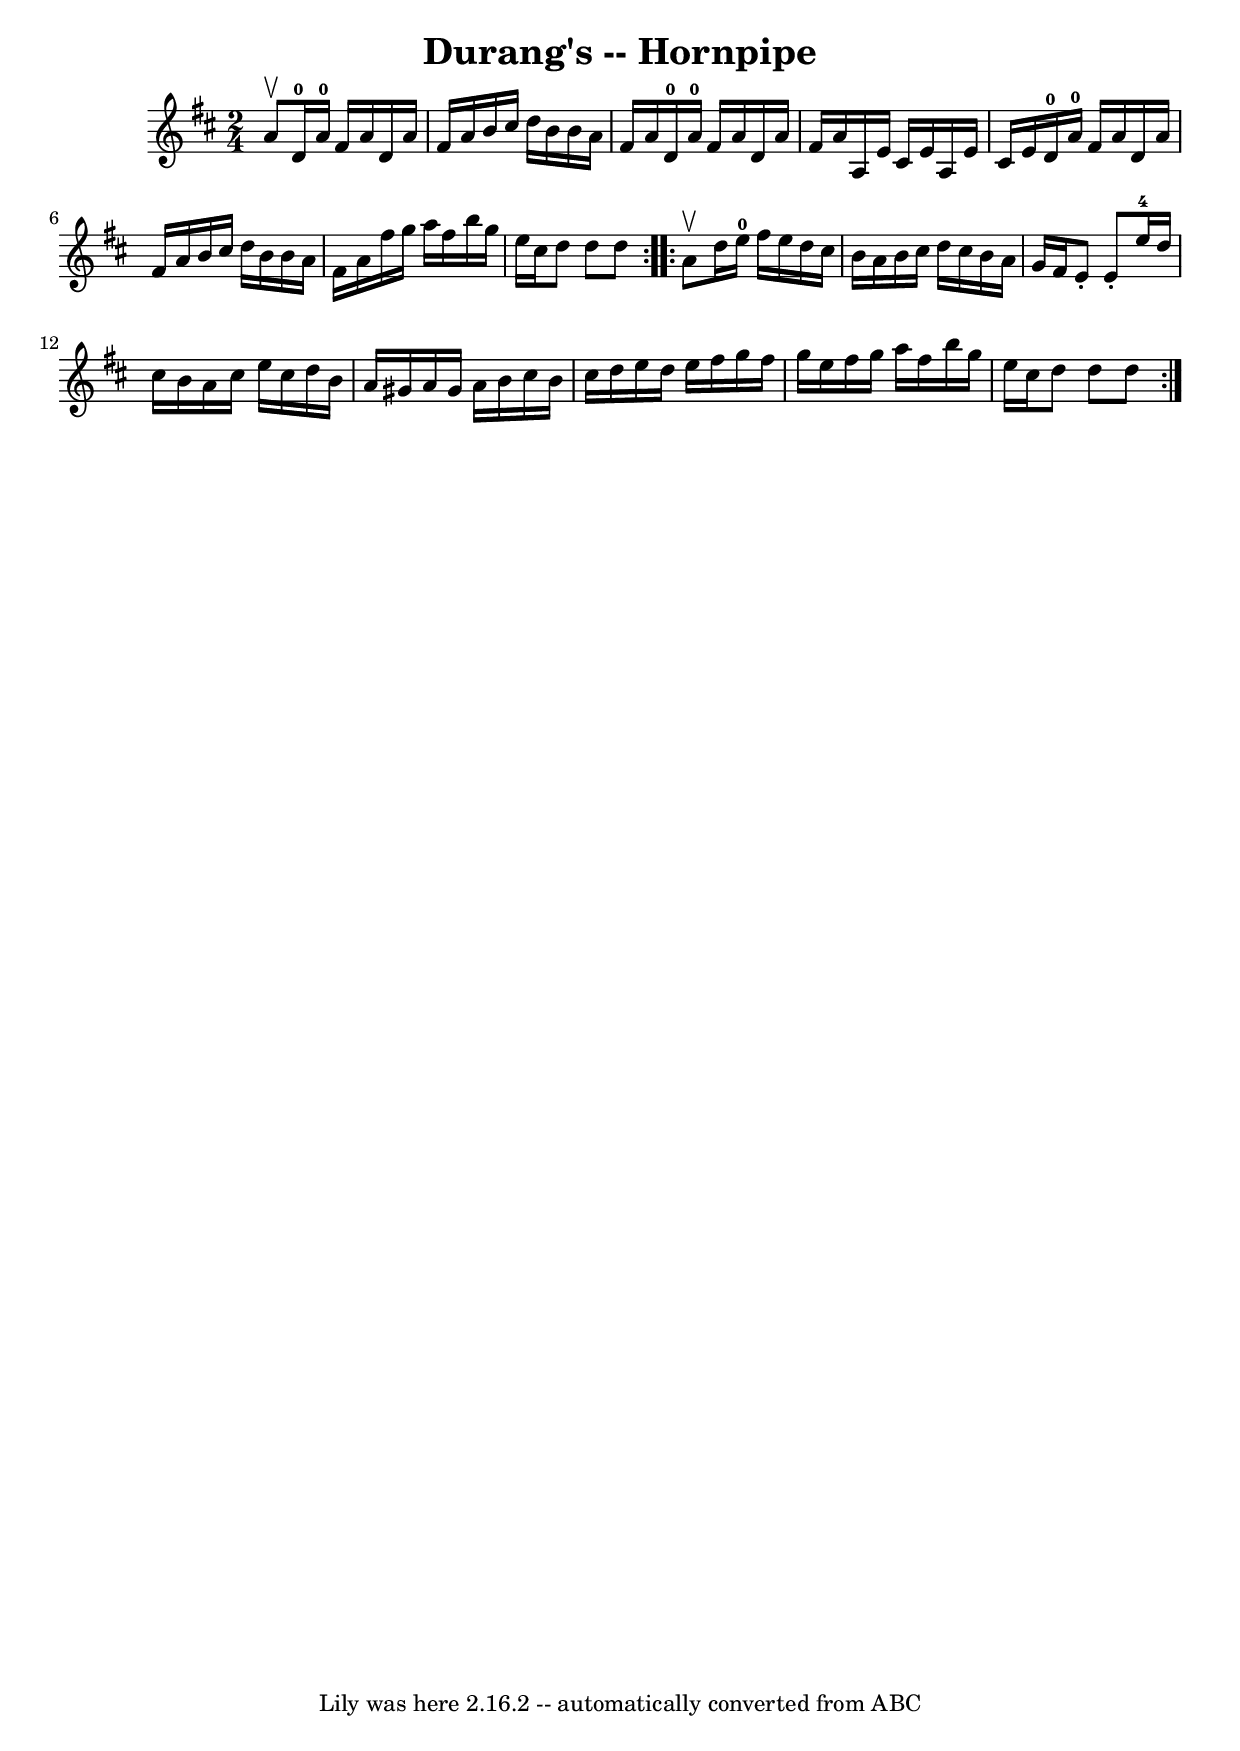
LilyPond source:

\version "2.7.40"
\include "Mammoth.ily"
\header {
	%% book = "Cole's 1000 Fiddle Tunes"
	crossRefNumber = "1"
	footnotes = ""
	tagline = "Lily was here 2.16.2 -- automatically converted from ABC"
	title = "Durang's -- Hornpipe"
}
voicedefault =  {


\repeat volta 2 {
\time 2/4 \key d \major a'8^\upbow |
 d'16-0 a'16-0 fis'16 
 a'16 d'16 a'16 fis'16 a'16  |
 b'16 cis''16 d''16  
 b'16 b'16 a'16 fis'16 a'16  |
 d'16-0 a'16-0  
 fis'16 a'16 d'16 a'16 fis'16 a'16  |
 a16 e'16    
cis'16 e'16 a16 e'16 cis'16 e'16  |
 d'16-0   
a'16-0 fis'16 a'16 d'16 a'16 fis'16 a'16  |
 b'16   
 cis''16 d''16 b'16 b'16 a'16 fis'16 a'16  |
     
|
 fis''16 g''16 a''16 fis''16 b''16 g''16 e''16    
cis''16  |
 d''8 d''8 d''8  }     \repeat volta 2 { a'8^\upbow 
|
 d''16 e''16-0 fis''16 e''16 d''16 cis''16 b'16   
 a'16  |
 b'16 cis''16 d''16 cis''16 b'16 a'16 g'16   
 fis'16  |
 e'8 -. e'8 -. e''16-4 d''16 cis''16 b'16  
|
 a'16 cis''16 e''16 cis''16 d''16 b'16 a'16    
gis'16  |
 a'16 gis'16 a'16 b'16 cis''16 b'16    
cis''16 d''16  |
 e''16 d''16 e''16 fis''16 g''16    
fis''16 g''16 e''16  |
 fis''16 g''16 a''16 fis''16    
b''16 g''16 e''16 cis''16  |
 d''8 d''8 d''8  }   
}

\score{
    <<

	\context Staff="default"
	{
	    \voicedefault 
	}

    >>
	\layout {
	}
	\midi {}
}
